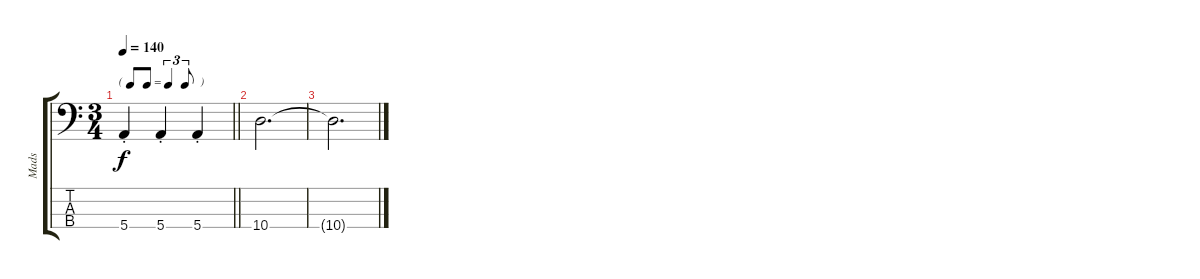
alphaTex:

\track ("Mads " "Mads ") {instrument electricbassfinger}
\staff {score tabs}
\tuning (G2 D2 A1 E1) {hide}
\ts (3 4)
\tf triplet8th
\tempo 140
\clef f4
\barLineRight lightlight
\ks c
5.4{st}.4{dy f} 5.4{st}.4 5.4{st}.4 |
10.4.2{d} |
10.4{t}.2{d}
